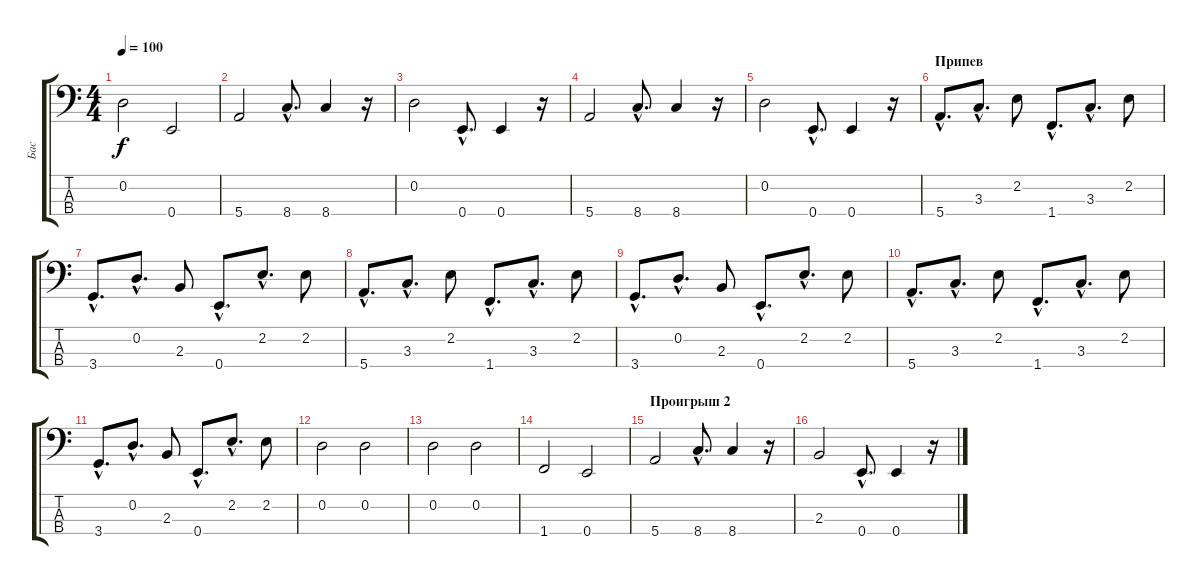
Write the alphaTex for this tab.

\track ("Бас" "Бас") {instrument electricbassfinger}
\staff {score tabs}
\tuning (G2 D2 A1 E1) {hide}
\ts (4 4)
\tempo 100
\clef f4
\ks c
0.2.2{dy f} 0.4.2 |
5.4.2 8.4{hac}.8{d} 8.4.4 r.16 |
0.2.2 0.4{hac}.8{d} 0.4.4 r.16 |
5.4.2 8.4{hac}.8{d} 8.4.4 r.16 |
0.2.2 0.4{hac}.8{d} 0.4.4 r.16 |
\section ("" "Припев")
5.4{hac}.8{d} 3.3{hac}.8{d} 2.2.8 1.4{hac}.8{d} 3.3{hac}.8{d} 2.2.8 |
3.4{hac}.8{d} 0.2{hac}.8{d} 2.3.8 0.4{hac}.8{d} 2.2{hac}.8{d} 2.2.8 |
5.4{hac}.8{d} 3.3{hac}.8{d} 2.2.8 1.4{hac}.8{d} 3.3{hac}.8{d} 2.2.8 |
3.4{hac}.8{d} 0.2{hac}.8{d} 2.3.8 0.4{hac}.8{d} 2.2{hac}.8{d} 2.2.8 |
5.4{hac}.8{d} 3.3{hac}.8{d} 2.2.8 1.4{hac}.8{d} 3.3{hac}.8{d} 2.2.8 |
3.4{hac}.8{d} 0.2{hac}.8{d} 2.3.8 0.4{hac}.8{d} 2.2{hac}.8{d} 2.2.8 |
0.2.2 0.2.2 |
0.2.2 0.2.2 |
1.4.2 0.4.2 |
\section ("" "Проигрыш 2")
5.4.2 8.4{hac}.8{d} 8.4.4 r.16 |
2.3.2 0.4{hac}.8{d} 0.4.4 r.16
